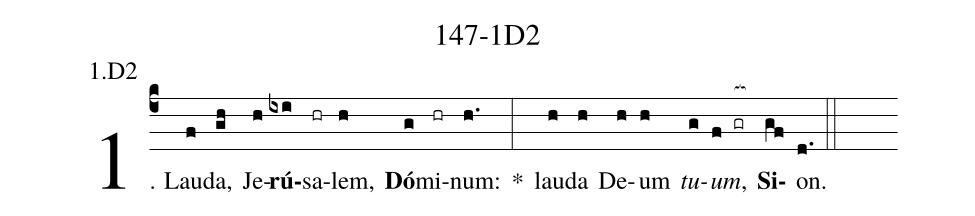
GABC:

name: 147-1D2;
annotation: 1.D2;
%%
(c4)1. Lau(f)da,(gh) Je(h)<b>rú</b>(ixi)sa(hr)lem,(h) <b>Dó</b>(g)mi(hr)num:(h.) *(:) lau(h)da(h) De(h)um(h) <i>tu</i>(g)<i>um</i>,(f gr[ocb:1{]) <b>Si</b>(gf[ocb:0}])on.(d.) (::)
